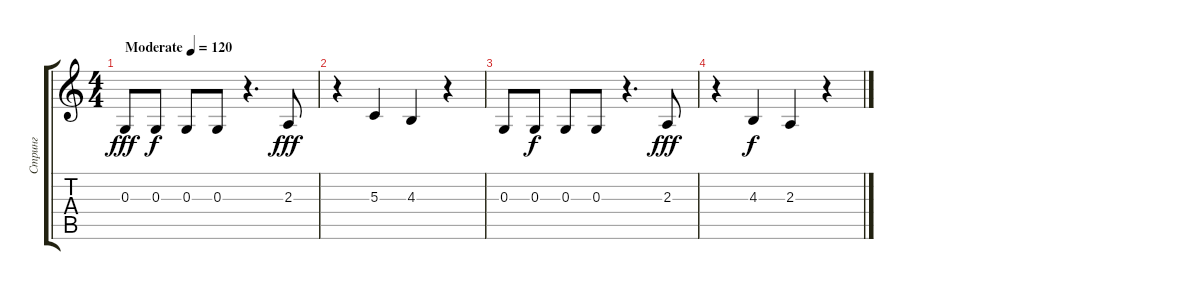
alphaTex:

\track ("Стринг" "Стринг") {instrument breathnoise}
\staff {score tabs}
\tuning (E4 B3 G3 D3 A2 E2) {hide}
\ts (4 4)
\tempo (120 "Moderate")
\clef g2
\ks c
0.3.8{dy fff instrument breathnoise} 0.3.8{dy f} 0.3.8 0.3.8 r.4{d} 2.3.8{dy fff} |
r.4 5.3.4 4.3.4 r.4 |
0.3.8 0.3.8{dy f} 0.3.8 0.3.8 r.4{d} 2.3.8{dy fff} |
r.4 4.3.4{dy f} 2.3.4 r.4
